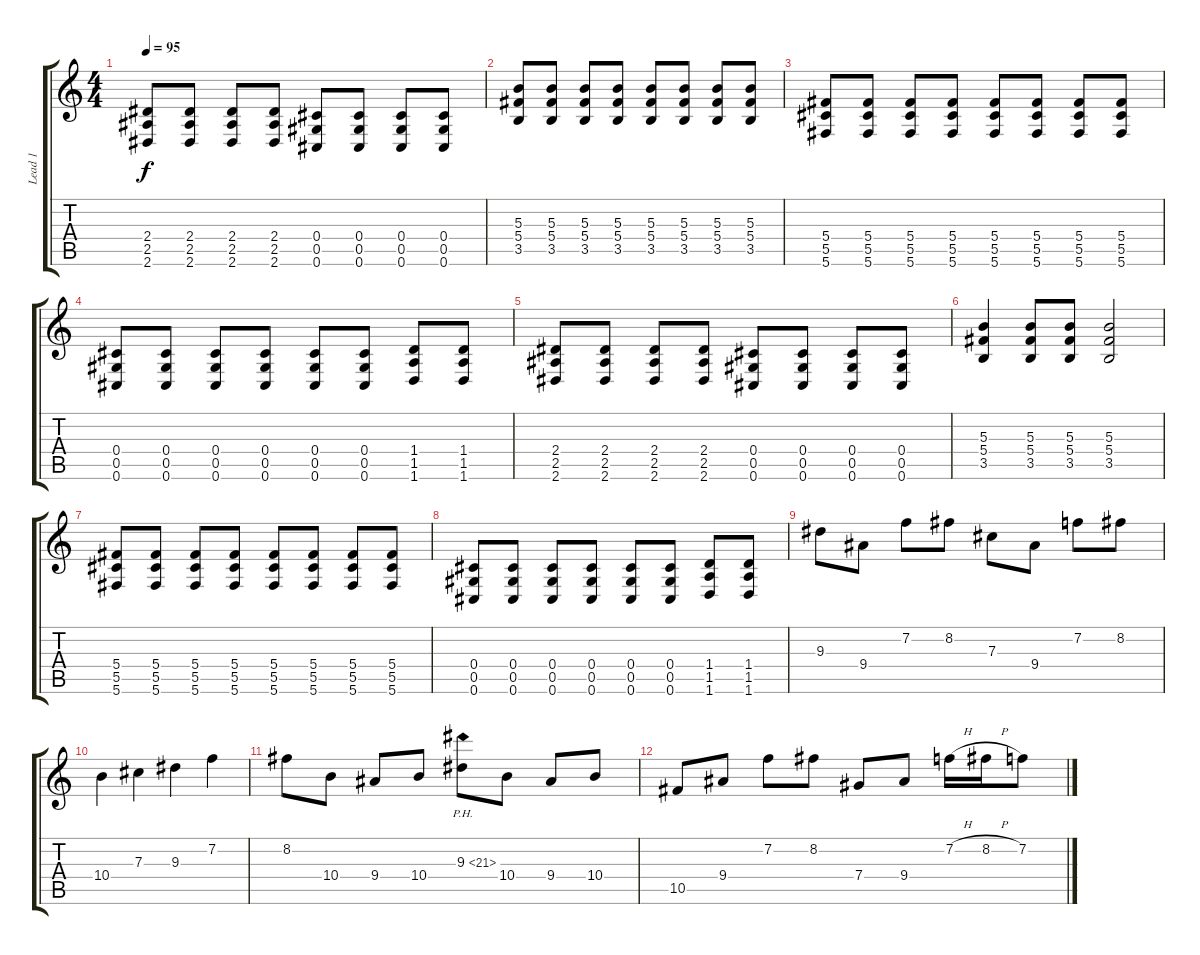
\track ("Lead 1" "Lead 1") {instrument distortionguitar}
\staff {score tabs}
\tuning (Eb4 Bb3 Gb3 Db3 Ab2 Db2) {hide}
\ts (4 4)
\tempo 95
\clef g2
\ks c
(2.4 2.5 2.6).8{dy f} (2.4 2.5 2.6).8 (2.4 2.5 2.6).8 (2.4 2.5 2.6).8 (0.4 0.5 0.6).8 (0.4 0.5 0.6).8 (0.4 0.5 0.6).8 (0.4 0.5 0.6).8 |
(5.3 5.4 3.5).8 (5.3 5.4 3.5).8 (5.3 5.4 3.5).8 (5.3 5.4 3.5).8 (5.3 5.4 3.5).8 (5.3 5.4 3.5).8 (5.3 5.4 3.5).8 (5.3 5.4 3.5).8 |
(5.4 5.5 5.6).8 (5.4 5.5 5.6).8 (5.4 5.5 5.6).8 (5.4 5.5 5.6).8 (5.4 5.5 5.6).8 (5.4 5.5 5.6).8 (5.4 5.5 5.6).8 (5.4 5.5 5.6).8 |
(0.4 0.5 0.6).8 (0.4 0.5 0.6).8 (0.4 0.5 0.6).8 (0.4 0.5 0.6).8 (0.4 0.5 0.6).8 (0.4 0.5 0.6).8 (1.4 1.5 1.6).8 (1.4 1.5 1.6).8 |
(2.4 2.5 2.6).8 (2.4 2.5 2.6).8 (2.4 2.5 2.6).8 (2.4 2.5 2.6).8 (0.4 0.5 0.6).8 (0.4 0.5 0.6).8 (0.4 0.5 0.6).8 (0.4 0.5 0.6).8 |
(5.3 5.4 3.5).4 (5.3 5.4 3.5).8 (5.3 5.4 3.5).8 (5.3 5.4 3.5).2 |
(5.4 5.5 5.6).8 (5.4 5.5 5.6).8 (5.4 5.5 5.6).8 (5.4 5.5 5.6).8 (5.4 5.5 5.6).8 (5.4 5.5 5.6).8 (5.4 5.5 5.6).8 (5.4 5.5 5.6).8 |
(0.4 0.5 0.6).8 (0.4 0.5 0.6).8 (0.4 0.5 0.6).8 (0.4 0.5 0.6).8 (0.4 0.5 0.6).8 (0.4 0.5 0.6).8 (1.4 1.5 1.6).8 (1.4 1.5 1.6).8 |
9.3.8 9.4.8 7.2.8 8.2.8 7.3.8 9.4.8 7.2.8 8.2.8 |
10.4.4 7.3.4 9.3.4 7.2.4 |
8.2.8 10.4.8 9.4.8 10.4.8 9.3{ph 12}.8 10.4.8 9.4.8 10.4.8 |
10.5.8 9.4.8 7.2.8 8.2.8 7.4.8 9.4.8 7.2{h}.16 8.2{h}.16 7.2.8
